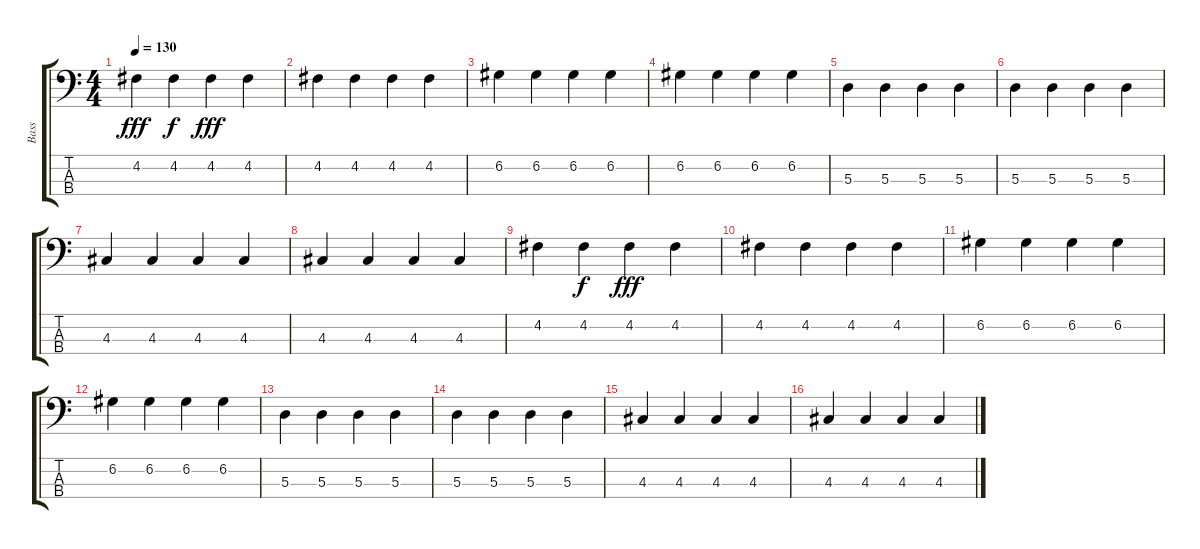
\track ("Bass" "Bass") {instrument electricbassfinger}
\staff {score tabs}
\tuning (G2 D2 A1 E1) {hide}
\ts (4 4)
\tempo 130
\clef f4
\ks c
4.2.4{dy fff} 4.2.4{dy f} 4.2.4{dy fff} 4.2.4 |
4.2.4 4.2.4 4.2.4 4.2.4 |
6.2.4 6.2.4 6.2.4 6.2.4 |
6.2.4 6.2.4 6.2.4 6.2.4 |
5.3.4 5.3.4 5.3.4 5.3.4 |
5.3.4 5.3.4 5.3.4 5.3.4 |
4.3.4 4.3.4 4.3.4 4.3.4 |
4.3.4 4.3.4 4.3.4 4.3.4 |
4.2.4 4.2.4{dy f} 4.2.4{dy fff} 4.2.4 |
4.2.4 4.2.4 4.2.4 4.2.4 |
6.2.4 6.2.4 6.2.4 6.2.4 |
6.2.4 6.2.4 6.2.4 6.2.4 |
5.3.4 5.3.4 5.3.4 5.3.4 |
5.3.4 5.3.4 5.3.4 5.3.4 |
4.3.4 4.3.4 4.3.4 4.3.4 |
4.3.4 4.3.4 4.3.4 4.3.4
